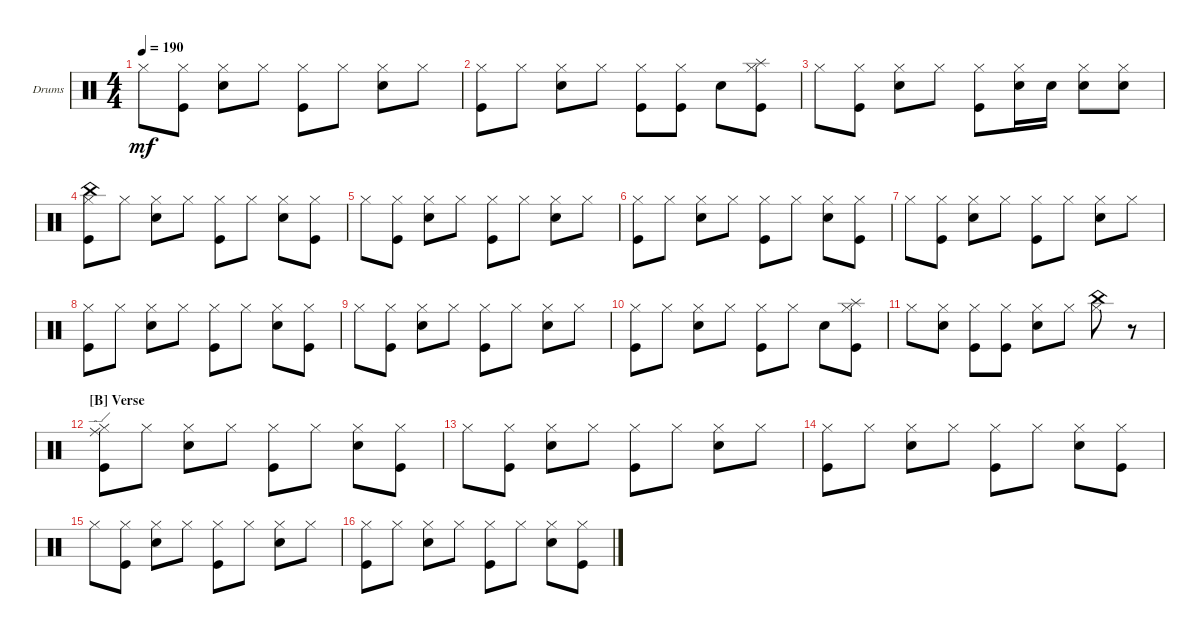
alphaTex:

\defaultSystemsLayout 4
\bracketExtendMode groupsimilarinstruments
\firstSystemTrackNameOrientation horizontal
\otherSystemsTrackNameOrientation horizontal
\track ("Prakarsh" "Drums") {instrument percussion}
\staff {score}
\articulation defaults
\ts (4 4)
\tempo 190
\clef neutral
\ks c "Hi-Hat (closed)".8{dy mf}
("Hi-Hat (closed)" "Kick (hit)").8 ("Hi-Hat (closed)" "Snare (hit) 2").8 "Hi-Hat (closed)".8 ("Hi-Hat (closed)" "Kick (hit)").8 "Hi-Hat (closed)".8 ("Hi-Hat (closed)" "Snare (hit) 2").8 "Hi-Hat (closed)".8 |
("Kick (hit)" "Hi-Hat (closed)").8 "Hi-Hat (closed)".8 ("Hi-Hat (closed)" "Snare (hit) 2").8 "Hi-Hat (closed)".8 ("Hi-Hat (closed)" "Kick (hit)").8 ("Hi-Hat (closed)" "Kick (hit)").8 "Snare (hit) 2".8 ("Hi-Hat (closed)" "Kick (hit)" "Splash (hit)").8 |
"Hi-Hat (closed)".8 ("Hi-Hat (closed)" "Kick (hit)").8 ("Hi-Hat (closed)" "Snare (hit) 2").8 "Hi-Hat (closed)".8 ("Hi-Hat (closed)" "Kick (hit)").8 ("Hi-Hat (closed)" "Snare (hit) 2").16 "Snare (hit) 2".16 ("Hi-Hat (closed)" "Snare (hit) 2").8 ("Hi-Hat (closed)" "Snare (hit) 2").8 |
("Kick (hit)" "Hi-Hat (closed)" "China (hit)").8 "Hi-Hat (closed)".8 ("Hi-Hat (closed)" "Snare (hit) 2").8 "Hi-Hat (closed)".8 ("Hi-Hat (closed)" "Kick (hit)").8 "Hi-Hat (closed)".8 ("Hi-Hat (closed)" "Snare (hit) 2").8 ("Hi-Hat (closed)" "Kick (hit)").8 |
"Hi-Hat (closed)".8 ("Hi-Hat (closed)" "Kick (hit)").8 ("Hi-Hat (closed)" "Snare (hit) 2").8 "Hi-Hat (closed)".8 ("Hi-Hat (closed)" "Kick (hit)").8 "Hi-Hat (closed)".8 ("Hi-Hat (closed)" "Snare (hit) 2").8 "Hi-Hat (closed)".8 |
("Kick (hit)" "Hi-Hat (closed)").8 "Hi-Hat (closed)".8 ("Hi-Hat (closed)" "Snare (hit) 2").8 "Hi-Hat (closed)".8 ("Hi-Hat (closed)" "Kick (hit)").8 "Hi-Hat (closed)".8 ("Hi-Hat (closed)" "Snare (hit) 2").8 ("Hi-Hat (closed)" "Kick (hit)").8 |
"Hi-Hat (closed)".8 ("Hi-Hat (closed)" "Kick (hit)").8 ("Hi-Hat (closed)" "Snare (hit) 2").8 "Hi-Hat (closed)".8 ("Hi-Hat (closed)" "Kick (hit)").8 "Hi-Hat (closed)".8 ("Hi-Hat (closed)" "Snare (hit) 2").8 "Hi-Hat (closed)".8 |
("Kick (hit)" "Hi-Hat (closed)").8 "Hi-Hat (closed)".8 ("Hi-Hat (closed)" "Snare (hit) 2").8 "Hi-Hat (closed)".8 ("Hi-Hat (closed)" "Kick (hit)").8 "Hi-Hat (closed)".8 ("Hi-Hat (closed)" "Snare (hit) 2").8 ("Hi-Hat (closed)" "Kick (hit)").8 |
"Hi-Hat (closed)".8 ("Hi-Hat (closed)" "Kick (hit)").8 ("Hi-Hat (closed)" "Snare (hit) 2").8 "Hi-Hat (closed)".8 ("Hi-Hat (closed)" "Kick (hit)").8 "Hi-Hat (closed)".8 ("Hi-Hat (closed)" "Snare (hit) 2").8 "Hi-Hat (closed)".8 |
("Kick (hit)" "Hi-Hat (closed)").8 "Hi-Hat (closed)".8 ("Hi-Hat (closed)" "Snare (hit) 2").8 "Hi-Hat (closed)".8 ("Hi-Hat (closed)" "Kick (hit)").8 "Hi-Hat (closed)".8 "Snare (hit) 2".8 ("Hi-Hat (closed)" "Kick (hit)" "Splash (hit)").8 |
"Hi-Hat (closed)".8 ("Hi-Hat (closed)" "Snare (hit) 2").8 ("Hi-Hat (closed)" "Kick (hit)").8 ("Hi-Hat (closed)" "Kick (hit)").8 ("Snare (hit) 2" "Hi-Hat (closed)").8 "Hi-Hat (closed)".8 ("Hi-Hat (closed)" "China (hit)").8 r.8 |
\section ("B" "Verse")
("Kick (hit)" "Hi-Hat (closed)" "Ride (edge)").8 "Hi-Hat (closed)".8 ("Hi-Hat (closed)" "Snare (hit) 2").8 "Hi-Hat (closed)".8 ("Hi-Hat (closed)" "Kick (hit)").8 "Hi-Hat (closed)".8 ("Hi-Hat (closed)" "Snare (hit) 2").8 ("Hi-Hat (closed)" "Kick (hit)").8 |
"Hi-Hat (closed)".8 ("Hi-Hat (closed)" "Kick (hit)").8 ("Hi-Hat (closed)" "Snare (hit) 2").8 "Hi-Hat (closed)".8 ("Hi-Hat (closed)" "Kick (hit)").8 "Hi-Hat (closed)".8 ("Hi-Hat (closed)" "Snare (hit) 2").8 "Hi-Hat (closed)".8 |
("Kick (hit)" "Hi-Hat (closed)").8 "Hi-Hat (closed)".8 ("Hi-Hat (closed)" "Snare (hit) 2").8 "Hi-Hat (closed)".8 ("Hi-Hat (closed)" "Kick (hit)").8 "Hi-Hat (closed)".8 ("Hi-Hat (closed)" "Snare (hit) 2").8 ("Hi-Hat (closed)" "Kick (hit)").8 |
"Hi-Hat (closed)".8 ("Hi-Hat (closed)" "Kick (hit)").8 ("Hi-Hat (closed)" "Snare (hit) 2").8 "Hi-Hat (closed)".8 ("Hi-Hat (closed)" "Kick (hit)").8 "Hi-Hat (closed)".8 ("Hi-Hat (closed)" "Snare (hit) 2").8 "Hi-Hat (closed)".8 |
("Kick (hit)" "Hi-Hat (closed)").8 "Hi-Hat (closed)".8 ("Hi-Hat (closed)" "Snare (hit) 2").8 "Hi-Hat (closed)".8 ("Hi-Hat (closed)" "Kick (hit)").8 "Hi-Hat (closed)".8 ("Hi-Hat (closed)" "Snare (hit) 2").8 ("Hi-Hat (closed)" "Kick (hit)").8
